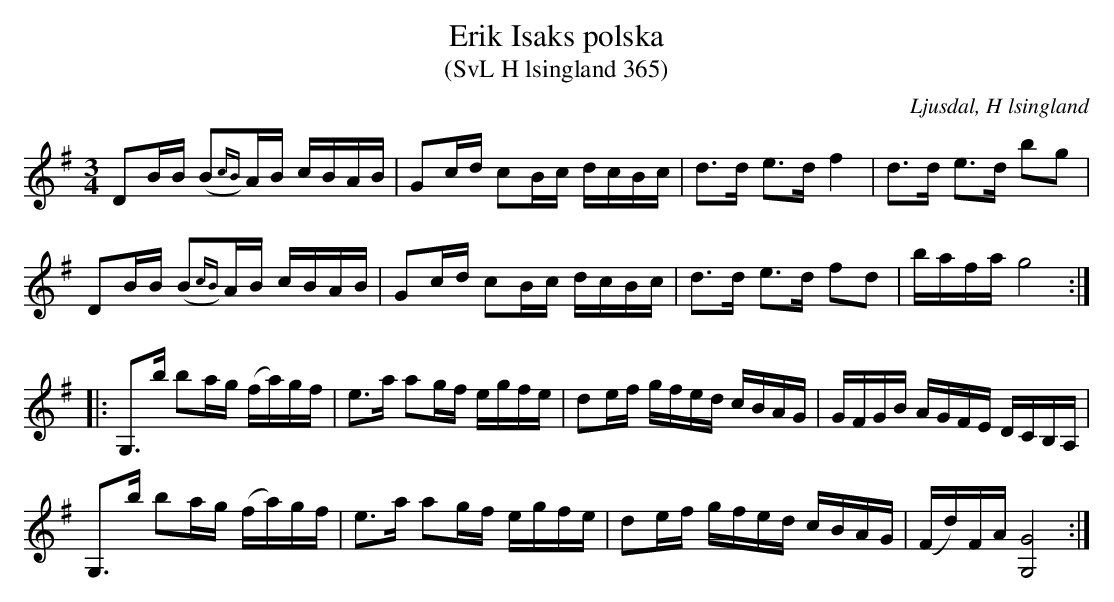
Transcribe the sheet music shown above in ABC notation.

X:1
T:Erik Isaks polska
T:(SvL H lsingland 365)
O:Ljusdal, H lsingland
M:3/4
L:1/8
K:G
DB/B/ (B{cB})A/B/ c/B/A/B/|Gc/d/ cB/c/ d/c/B/c/|d>d e>d f2|d>d e>d bg|
DB/B/ (B{cB})A/B/ c/B/A/B/|Gc/d/ cB/c/ d/c/B/c/|d>d e>d fd|b/a/f/a/ g4:|
|:G,>b ba/g/ (f/a/)g/f/|e>a ag/f/ e/g/f/e/|de/f/ g/f/e/d/ c/B/A/G/|G/F/G/B/ A/G/F/E/ D/C/B,/A,/|
G,>b ba/g/ (f/a/)g/f/|e>a ag/f/ e/g/f/e/|de/f/ g/f/e/d/ c/B/A/G/|(F/d/)F/A/ [GG,]4:|
